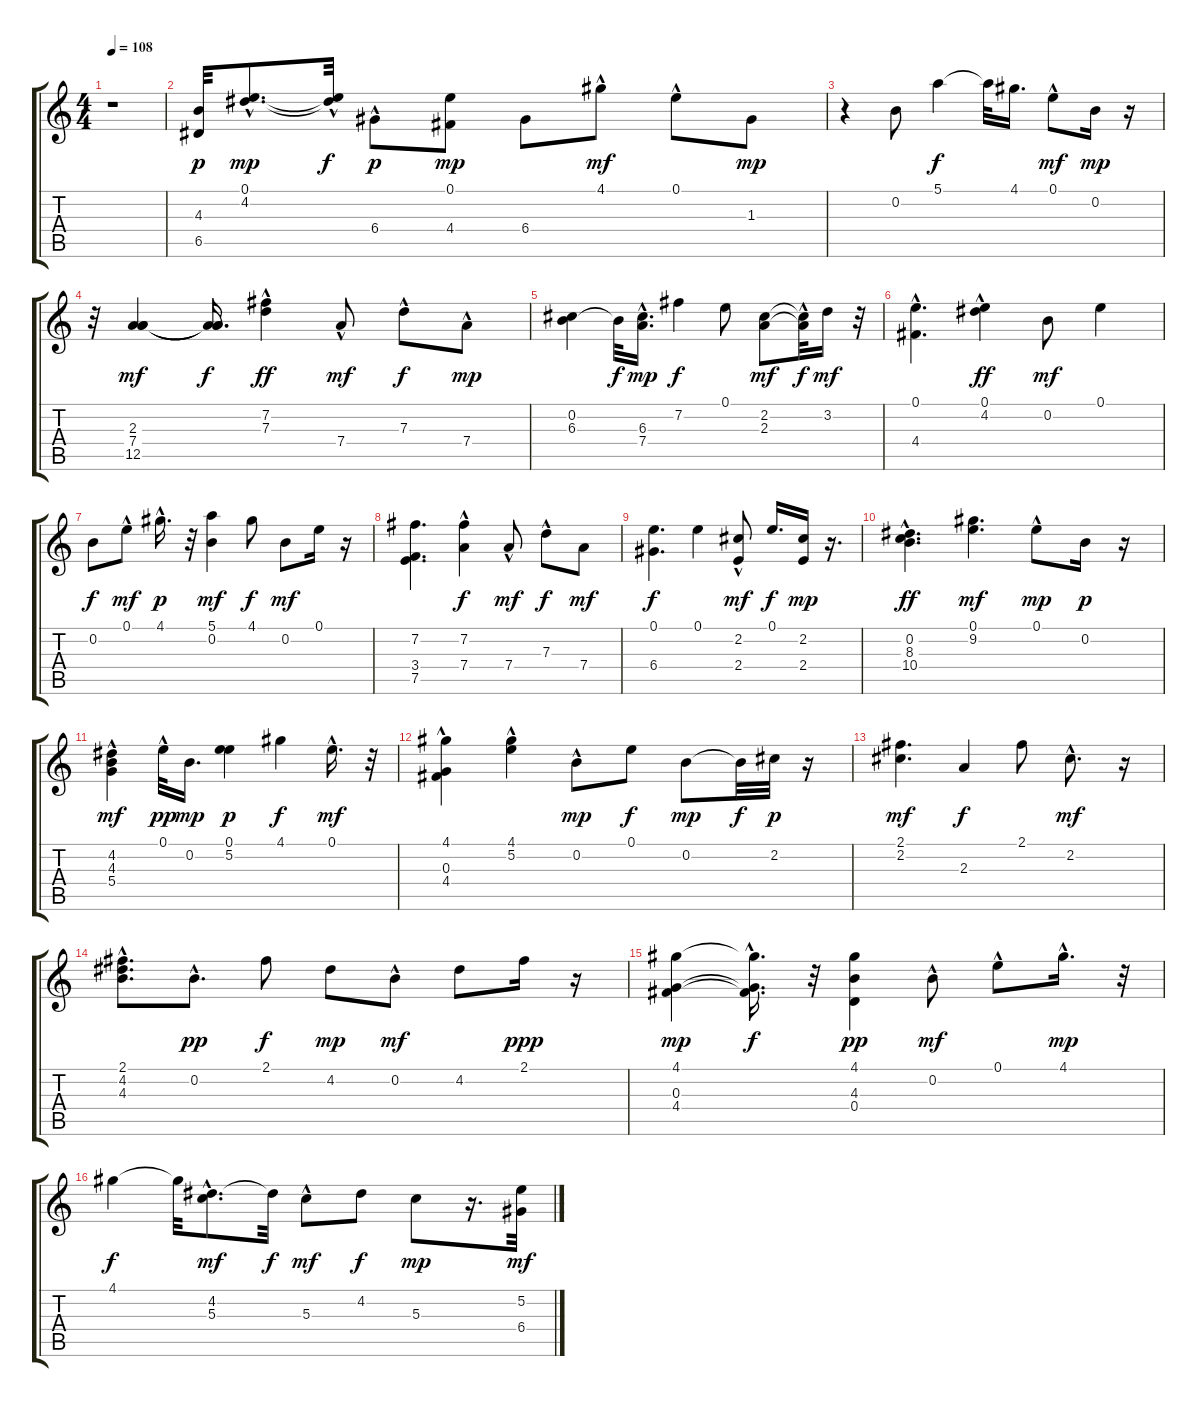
\track "" {instrument electricguitarclean}
\staff {score tabs}
\tuning (E4 B3 G3 D3 A2 E2) {hide}
\ts (4 4)
\tempo 108
\clef g2
\ks c
r.1{dy p instrument electricguitarclean} |
(4.3 6.5).32 (0.1{hac} 4.2{hac}).8{d dy mp} (0.1{t} 4.2{hac t}).32{dy f} 6.4{hac}.8{dy p} (0.1 4.4).8{dy mp} 6.4.8 4.1{hac}.8{dy mf} 0.1{hac}.8 1.3.8{dy mp} |
r.4 0.2.8 5.1.4{dy f} 5.1{t}.32 4.1.16{d} 0.1{hac}.8{dy mf} 0.2.16{dy mp} r.16 |
r.32 (2.3 7.4 12.5).4{dy mf} (2.3{t} 7.4{t} 12.5{t}).16{d dy f} (7.2{hac} 7.3).4{dy ff} 7.4{hac}.8{dy mf} 7.3{hac}.8{dy f} 7.4{hac}.8{dy mp} |
(0.2 6.3).4 0.2{t}.32{dy f} (6.3 7.4{hac}).16{d dy mp} 7.2.4{dy f} 0.1.8 (2.2 2.3).8{dy mf} (2.2{t} 2.3{hac t}).32{dy f} 3.2.16{dy mf} r.32 |
(0.1 4.4{hac}).4{d} (0.1 4.2{hac}).4{dy ff} 0.2.8{dy mf} 0.1.4 |
0.2.8{dy f} 0.1{hac}.8{dy mf} 4.1{hac}.16{d dy p} r.32 (5.1 0.2).4{dy mf} 4.1.8{dy f} 0.2.8{dy mf} 0.1.16 r.16 |
(7.2 3.4 7.5).4{d} (7.2{hac} 7.4).4{dy f} 7.4{hac}.8{dy mf} 7.3{hac}.8{dy f} 7.4.8{dy mf} |
(0.1 6.4).4{d dy f} 0.1.4 (2.2{hac} 2.4{hac}).8{dy mf} 0.1.16{d dy f} (2.2 2.4).16{dy mp} r.16{d} |
(0.2{hac} 8.3 10.4).4{d dy ff} (0.1 9.2).4{d dy mf} 0.1{hac}.8{dy mp} 0.2.16{dy p} r.16 |
(4.2 4.3 5.4{hac}).4{dy mf} 0.1{hac}.32{dy pp} 0.2.16{d dy mp} (0.1 5.2).4{dy p} 4.1.4{dy f} 0.1{hac}.16{d dy mf} r.32 |
(4.1{hac} 0.3{hac} 4.4{hac}).4 (4.1{hac} 5.2).4 0.2{hac}.8{dy mp} 0.1.8{dy f} 0.2.8{dy mp} 0.2{t}.32{dy f} 2.2.32{dy p} r.16 |
(2.1 2.2).4{d dy mf} 2.3.4{dy f} 2.1.8 2.2{hac}.8{d dy mf} r.16 |
(2.1 4.2{hac} 4.3).8{d} 0.2{hac}.8{d dy pp} 2.1.8{dy f} 4.2.8{dy mp} 0.2{hac}.8{dy mf} 4.2.8 2.1.16{dy ppp} r.16 |
(4.1 0.3 4.4).4{dy mp} (4.1{t} 0.3{t} 4.4{hac t}).16{d dy f} r.32 (4.1 4.3 0.4).4{dy pp} 0.2{hac}.8{dy mf} 0.1{hac}.8 4.1{hac}.16{d dy mp} r.32 |
4.1.4{dy f} 4.1{t}.32 (4.2{hac} 5.3).8{d dy mf} 4.2{t}.32{dy f} 5.3{hac}.8{dy mf} 4.2.8{dy f} 5.3.8{dy mp} r.16{d} (5.2 6.4).32{dy mf}
